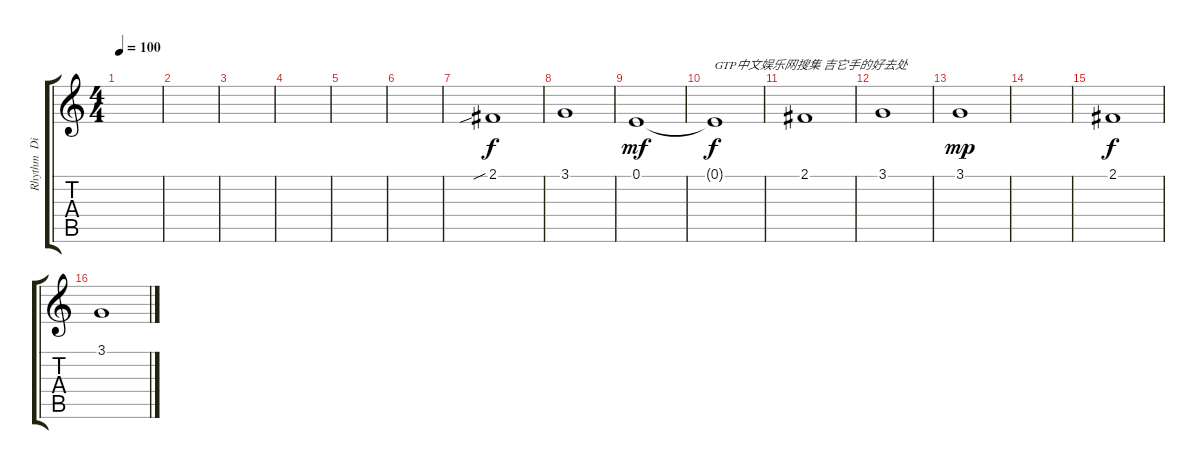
\track ("Rhythm  Dist Guitar" "Rhythm  Di") {instrument pad3polysynth}
\staff {score tabs}
\tuning (E4 B3 G3 D3 A2 E2) {hide}
\ts (4 4)
\tempo 100
\clef g2
\ks c
|
|
|
|
|
|
2.1{sib}.1{txt " "} |
3.1.1 |
0.1.1{dy mf} |
0.1{t}.1{txt "GTP中文娱乐网搜集 吉它手的好去处" dy f} |
2.1.1 |
3.1.1 |
3.1.1{dy mp} |
|
2.1.1{dy f} |
3.1.1
